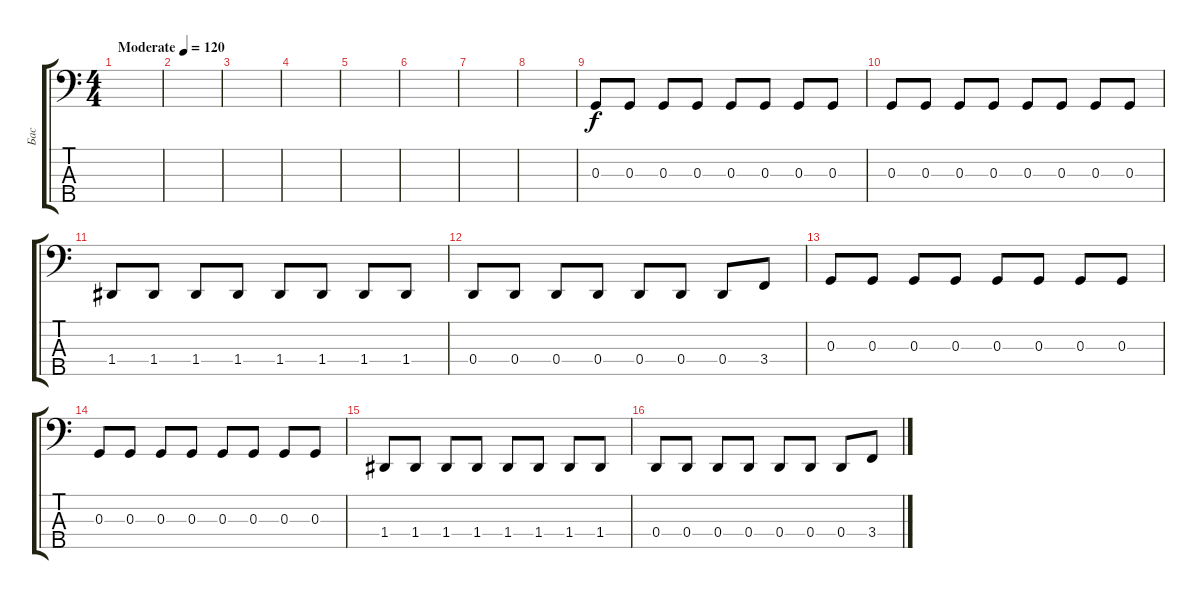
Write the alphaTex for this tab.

\track ("Бас" "Бас") {instrument electricbassfinger}
\staff {score tabs}
\tuning (F2 C2 G1 D1 A0) {hide}
\ts (4 4)
\tempo (120 "Moderate")
\clef f4
\ks c
|
|
|
|
|
|
|
|
0.3.8 0.3.8 0.3.8 0.3.8 0.3.8 0.3.8 0.3.8 0.3.8 |
0.3.8 0.3.8 0.3.8 0.3.8 0.3.8 0.3.8 0.3.8 0.3.8 |
1.4.8 1.4.8 1.4.8 1.4.8 1.4.8 1.4.8 1.4.8 1.4.8 |
0.4.8 0.4.8 0.4.8 0.4.8 0.4.8 0.4.8 0.4.8 3.4.8 |
0.3.8 0.3.8 0.3.8 0.3.8 0.3.8 0.3.8 0.3.8 0.3.8 |
0.3.8 0.3.8 0.3.8 0.3.8 0.3.8 0.3.8 0.3.8 0.3.8 |
1.4.8 1.4.8 1.4.8 1.4.8 1.4.8 1.4.8 1.4.8 1.4.8 |
0.4.8 0.4.8 0.4.8 0.4.8 0.4.8 0.4.8 0.4.8 3.4.8
